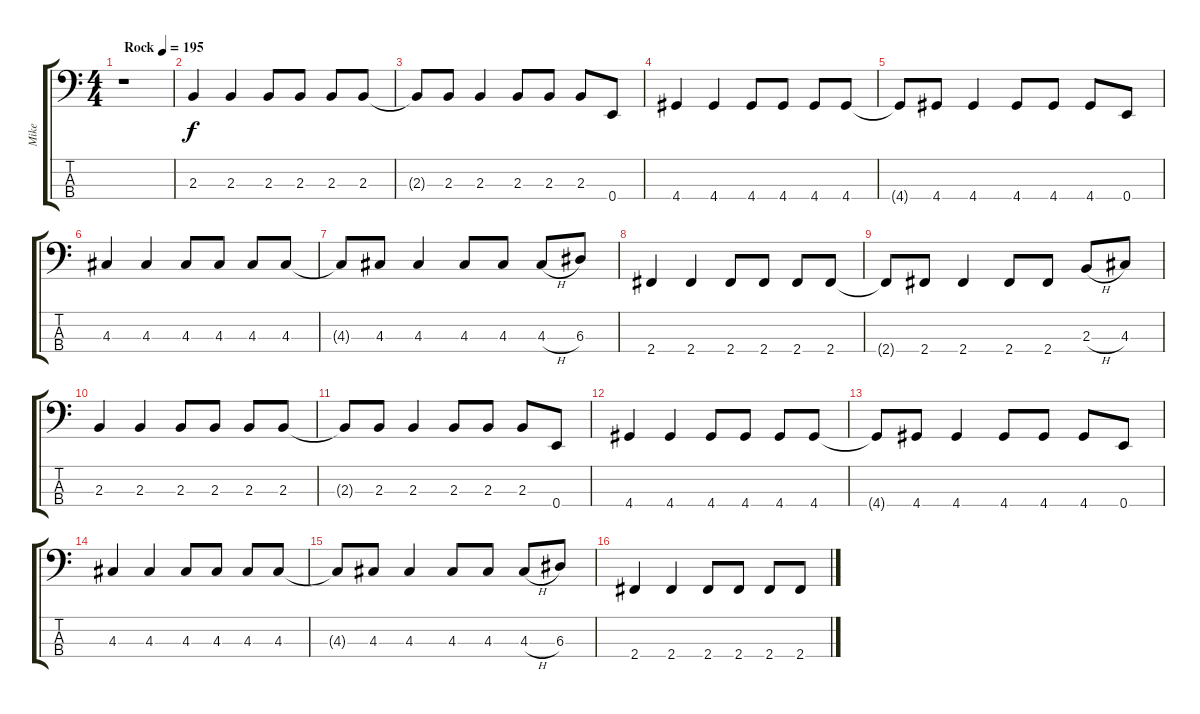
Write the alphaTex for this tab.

\track ("Mike" "Mike") {instrument electricbasspick}
\staff {score tabs}
\tuning (G2 D2 A1 E1) {hide}
\ts (4 4)
\tempo (195 "Rock")
\clef f4
\ks c
r.1{dy f instrument electricbasspick} |
2.3.4 2.3.4 2.3.8 2.3.8 2.3.8 2.3.8 |
2.3{t}.8 2.3.8 2.3.4 2.3.8 2.3.8 2.3.8 0.4.8 |
4.4.4 4.4.4 4.4.8 4.4.8 4.4.8 4.4.8 |
4.4{t}.8 4.4.8 4.4.4 4.4.8 4.4.8 4.4.8 0.4.8 |
4.3.4 4.3.4 4.3.8 4.3.8 4.3.8 4.3.8 |
4.3{t}.8 4.3.8 4.3.4 4.3.8 4.3.8 4.3{h}.8 6.3.8 |
2.4.4 2.4.4 2.4.8 2.4.8 2.4.8 2.4.8 |
2.4{t}.8 2.4.8 2.4.4 2.4.8 2.4.8 2.3{h}.8 4.3.8 |
2.3.4 2.3.4 2.3.8 2.3.8 2.3.8 2.3.8 |
2.3{t}.8 2.3.8 2.3.4 2.3.8 2.3.8 2.3.8 0.4.8 |
4.4.4 4.4.4 4.4.8 4.4.8 4.4.8 4.4.8 |
4.4{t}.8 4.4.8 4.4.4 4.4.8 4.4.8 4.4.8 0.4.8 |
4.3.4 4.3.4 4.3.8 4.3.8 4.3.8 4.3.8 |
4.3{t}.8 4.3.8 4.3.4 4.3.8 4.3.8 4.3{h}.8 6.3.8 |
2.4.4 2.4.4 2.4.8 2.4.8 2.4.8 2.4.8
